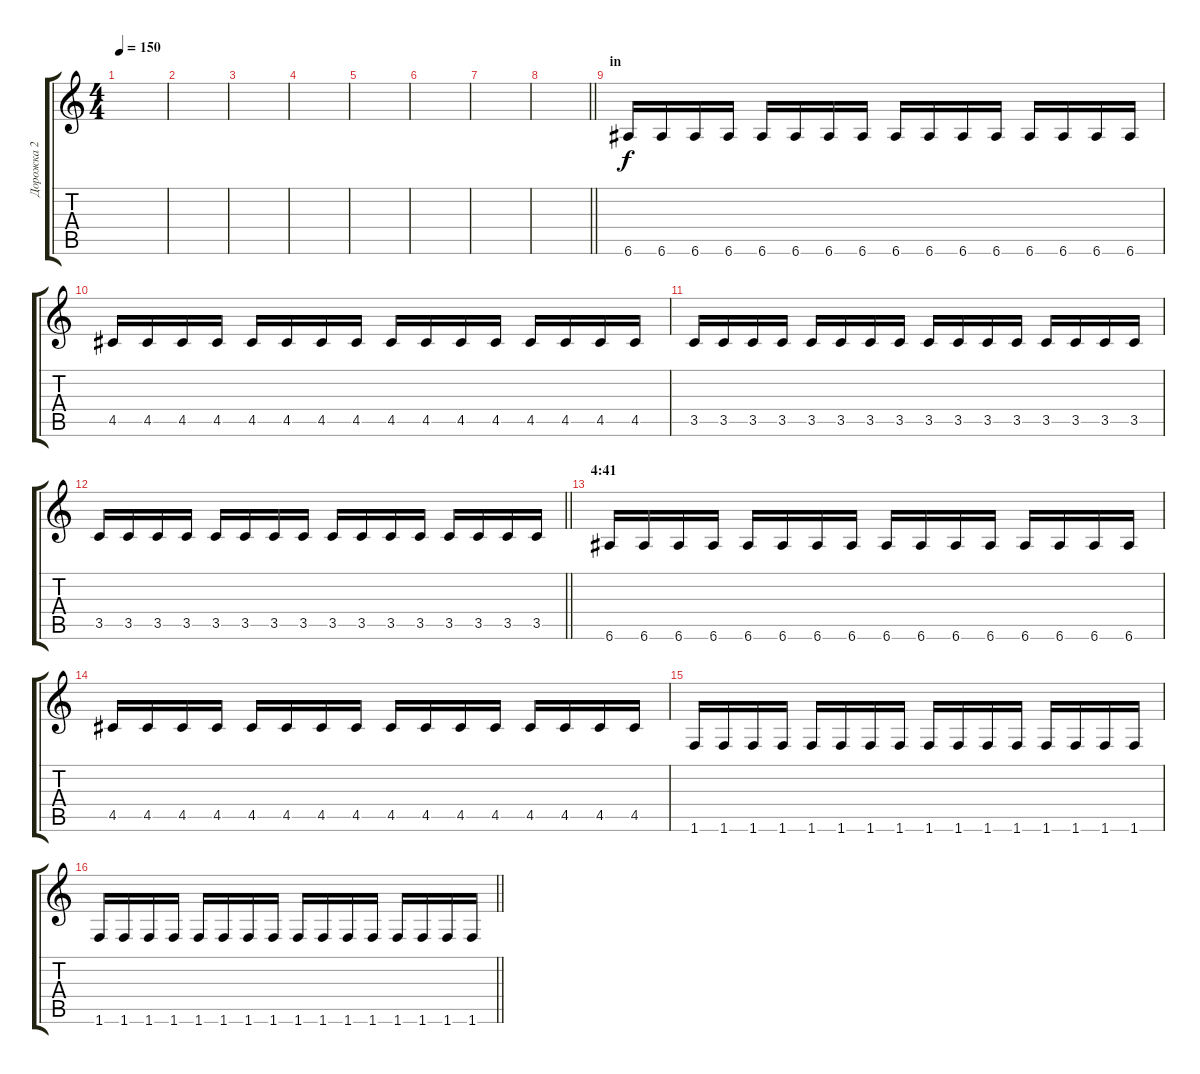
\track ("Дорожка 2" "Дорожка 2") {instrument distortionguitar}
\staff {score tabs}
\tuning (E4 B3 G3 D3 A2 E2) {hide}
\ts (4 4)
\tempo 150
\clef g2
\ks c
|
|
|
|
|
|
|
\barLineRight lightlight
|
\section ("" "in")
6.6.16{dy f} 6.6.16 6.6.16 6.6.16 6.6.16 6.6.16 6.6.16 6.6.16 6.6.16 6.6.16 6.6.16 6.6.16 6.6.16 6.6.16 6.6.16 6.6.16 |
4.5.16 4.5.16 4.5.16 4.5.16 4.5.16 4.5.16 4.5.16 4.5.16 4.5.16 4.5.16 4.5.16 4.5.16 4.5.16 4.5.16 4.5.16 4.5.16 |
3.5.16 3.5.16 3.5.16 3.5.16 3.5.16 3.5.16 3.5.16 3.5.16 3.5.16 3.5.16 3.5.16 3.5.16 3.5.16 3.5.16 3.5.16 3.5.16 |
\barLineRight lightlight
3.5.16 3.5.16 3.5.16 3.5.16 3.5.16 3.5.16 3.5.16 3.5.16 3.5.16 3.5.16 3.5.16 3.5.16 3.5.16 3.5.16 3.5.16 3.5.16 |
\section ("" "4:41")
6.6.16 6.6.16 6.6.16 6.6.16 6.6.16 6.6.16 6.6.16 6.6.16 6.6.16 6.6.16 6.6.16 6.6.16 6.6.16 6.6.16 6.6.16 6.6.16 |
4.5.16 4.5.16 4.5.16 4.5.16 4.5.16 4.5.16 4.5.16 4.5.16 4.5.16 4.5.16 4.5.16 4.5.16 4.5.16 4.5.16 4.5.16 4.5.16 |
1.6.16 1.6.16 1.6.16 1.6.16 1.6.16 1.6.16 1.6.16 1.6.16 1.6.16 1.6.16 1.6.16 1.6.16 1.6.16 1.6.16 1.6.16 1.6.16 |
\barLineRight lightlight
1.6.16 1.6.16 1.6.16 1.6.16 1.6.16 1.6.16 1.6.16 1.6.16 1.6.16 1.6.16 1.6.16 1.6.16 1.6.16 1.6.16 1.6.16 1.6.16
